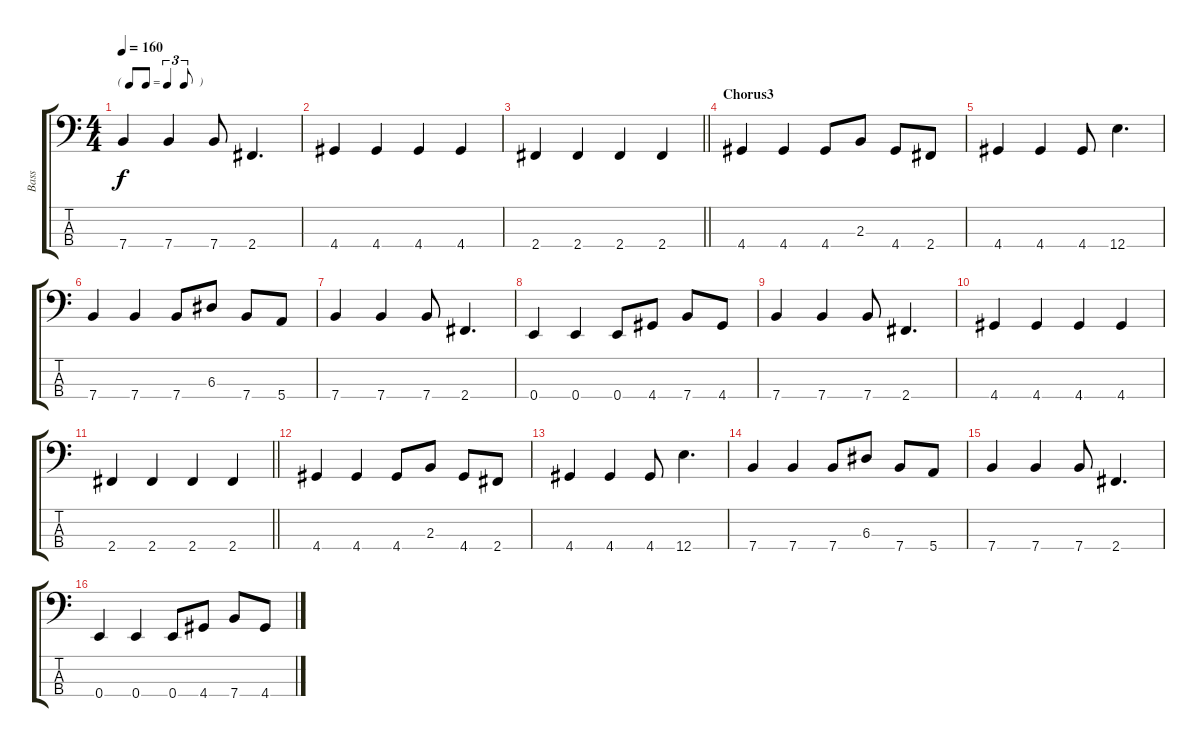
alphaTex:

\track ("Bass" "Bass") {instrument electricbasspick}
\staff {score tabs}
\tuning (G2 D2 A1 E1) {hide}
\ts (4 4)
\tf triplet8th
\tempo 160
\clef f4
\ks c
7.4.4{dy f} 7.4.4 7.4.8 2.4.4{d} |
4.4.4 4.4.4 4.4.4 4.4.4 |
\barLineRight lightlight
2.4.4 2.4.4 2.4.4 2.4.4 |
\section ("" "Chorus3")
4.4.4 4.4.4 4.4.8 2.3.8 4.4.8 2.4.8 |
4.4.4 4.4.4 4.4.8 12.4.4{d} |
7.4.4 7.4.4 7.4.8 6.3.8 7.4.8 5.4.8 |
7.4.4 7.4.4 7.4.8 2.4.4{d} |
0.4.4 0.4.4 0.4.8 4.4.8 7.4.8 4.4.8 |
7.4.4 7.4.4 7.4.8 2.4.4{d} |
4.4.4 4.4.4 4.4.4 4.4.4 |
\barLineRight lightlight
2.4.4 2.4.4 2.4.4 2.4.4 |
4.4.4 4.4.4 4.4.8 2.3.8 4.4.8 2.4.8 |
4.4.4 4.4.4 4.4.8 12.4.4{d} |
7.4.4 7.4.4 7.4.8 6.3.8 7.4.8 5.4.8 |
7.4.4 7.4.4 7.4.8 2.4.4{d} |
0.4.4 0.4.4 0.4.8 4.4.8 7.4.8 4.4.8
